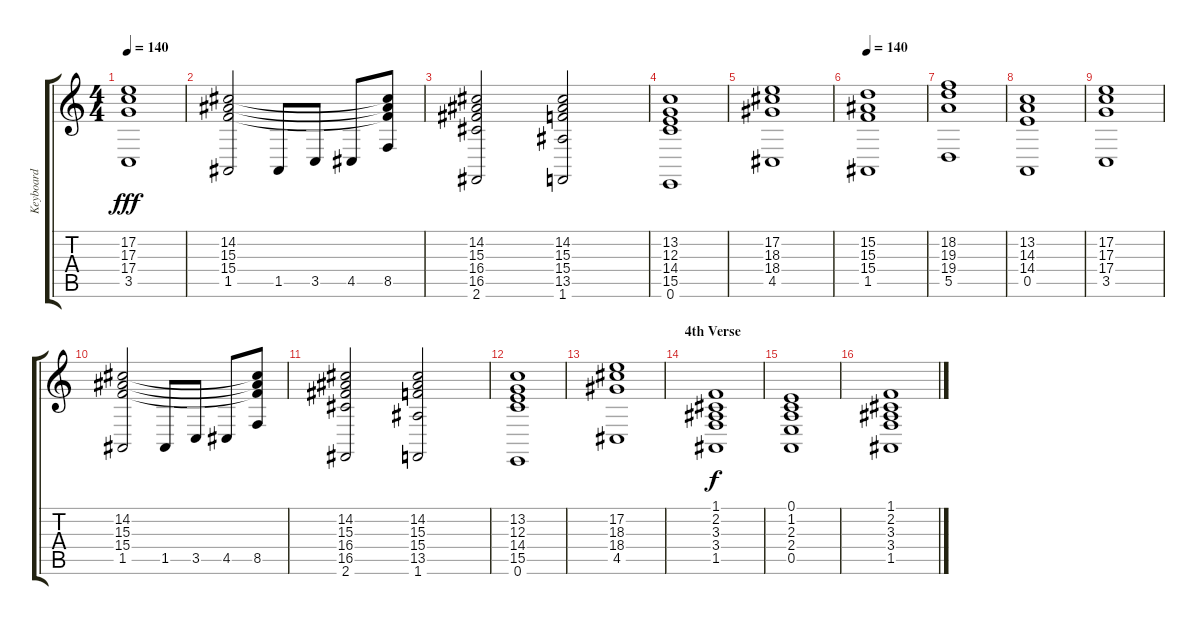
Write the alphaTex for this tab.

\track ("Keyboard" "Keyboard") {instrument stringensemble1}
\staff {score tabs}
\tuning (E4 B3 G3 D3 A2 E2) {hide}
\ts (4 4)
\tempo 140
\clef g2
\ks c
(17.2 17.3 17.4 3.5).1{dy fff} |
(14.2 15.3 15.4 1.5).2 1.5.8 3.5.8 4.5.8 (14.2{t} 15.3{t} 15.4{t} 8.5).8 |
(14.2 15.3 16.4 16.5 2.6).2 (14.2 15.3 15.4 13.5 1.6).2 |
(13.2 12.3 14.4 15.5 0.6).1 |
(17.2 18.3 18.4 4.5).1 |
\tempo 140
(15.2 15.3 15.4 1.5).1 |
(18.2 19.3 19.4 5.5).1 |
(13.2 14.3 14.4 0.5).1 |
(17.2 17.3 17.4 3.5).1 |
(14.2 15.3 15.4 1.5).2 1.5.8 3.5.8 4.5.8 (14.2{t} 15.3{t} 15.4{t} 8.5).8 |
(14.2 15.3 16.4 16.5 2.6).2 (14.2 15.3 15.4 13.5 1.6).2 |
(13.2 12.3 14.4 15.5 0.6).1 |
(17.2 18.3 18.4 4.5).1 |
\section ("" "4th Verse")
(1.1 2.2 3.3 3.4 1.5).1{dy f volume 13 instrument pad2warm} |
(0.1 1.2 2.3 2.4 0.5).1 |
(1.1 2.2 3.3 3.4 1.5).1
